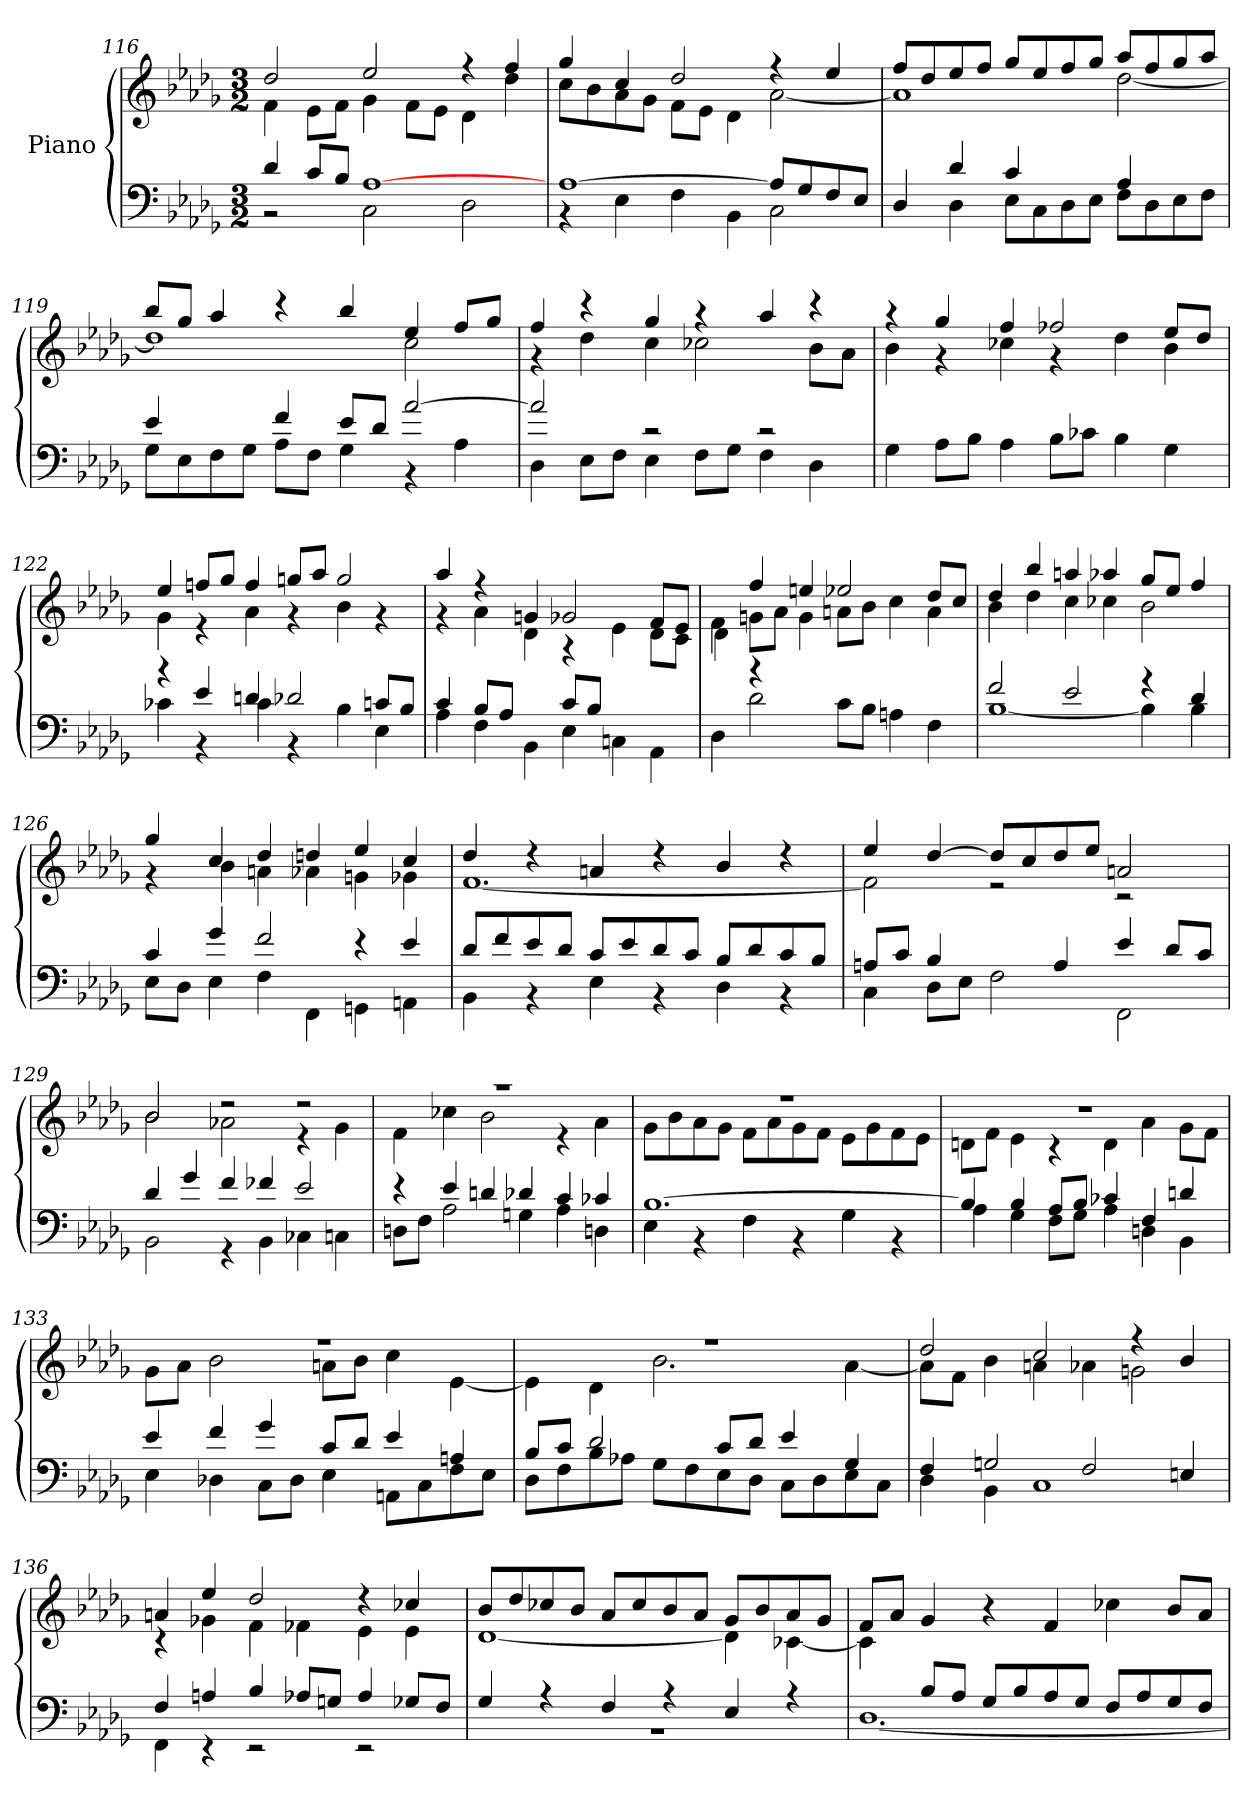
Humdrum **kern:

**kern	**kern
*part1	*part1
*staff2	*staff1
*I"Piano	*
*clefF4	*clefG2
*k[b-e-a-d-g-]	*k[b-e-a-d-g-]
*D-:	*D-:
*M3/2	*M3/2
=116	=116
*^	*^
4d-/	2r	2dd-/	4f\
8c/L	.	.	8e-\L
8B-/J	.	.	8f\J
[1A-/	2C\	2ee-/	4g-\
.	.	.	8fL
.	.	.	8e-J
.	2D-\	4r	4d-\
.	.	4ff/	4dd-\
=117	=117	=117	=117
[1A-/	4r	4gg-/	8cc\L
.	.	.	8b-\
.	4E-\	4cc/	8a-\
.	.	.	8g-\J
.	4F\	2dd-/	8fL
.	.	.	8e-J
.	4BB-\	.	4d-\
8A-L]	2C\	4r	[2a-\
8G-	.	.	.
8F	.	4ee-/	.
8E-J	.	.	.
!!LO:LB:g=z	!!
=118	=118	=118	=118
4D-/	4ryy	8ffL	1a-\]
.	.	8dd-	.
4d-/	4D-\	8ee-	.
.	.	8ffJ	.
4c/	8E-L	8gg-/L	.
.	8C	8ee-/	.
4ryy	8D-	8ff/	.
.	8E-J	8gg-/J	.
4A-/	8F\L	8aa-L	[2dd-\
.	8D-\	8ff	.
4ryy	8E-\	8gg-	.
.	8F\J	8aa-J	.
=119	=119	=119	=119
4e-/	8G-L	8bb-/L	1dd-\]
.	8E-	8gg-/J	.
4ryy	8F	4aa-/	.
.	8G-J	.	.
4f/	8A-L	4r	.
.	8FJ	.	.
8e-/L	4G-\	4bb-/	.
8d-/J	.	.	.
[2a-/	4r	4ee-/	2cc\
.	4A-\	8ffL	.
.	.	8gg-J	.
=120	=120	=120	=120
2a-/]	4D-\	4ff/	4r
.	8E-L	4r	4dd-\
.	8FJ	.	.
2r	4E-\	4gg-/	4cc\
.	8F\L	4r	2cc-X\
.	8G-\J	.	.
2r	4F\	4aa-/	.
.	4D-\	4r	8b-\L
.	.	.	8a-\J
!!LO:LB:g=z	!!
=121	=121	=121	=121
!LO:N:vis=1	!	!	!
1.ryy	4G-\	4r	4b-\
.	8A-\L	4gg-/	4r
.	8B-\J	.	.
.	4A-\	4ff/	4cc-X\
.	8B-\L	2ff-X/	4r
.	8c-X\J	.	.
.	4B-\	.	4dd-\
.	4G-\	8ee-/L	4b-\
.	.	8dd-/J	.
=122	=122	=122	=122
4r	4c-X\	4ee-/	4g-\
4e-/	4r	8ffnL	4r
.	.	8gg-J	.
4dn/	4c-\	4ff/	4a-\
2d-X/	4r	8ggn/L	4r
.	.	8aa-/J	.
.	4B-\	2gg/	4b-\
8cnL	4E-\	.	4r
8B-J	.	.	.
=123	=123	=123	=123
4c/	4A-\	4aa-/	4r
8B-/L	4F\	4r	4a-\
8A-/J	.	.	.
4ryy	4BB-\	4gn/	4d-\
8c/L	4E-\	2g-X/	4r
8B-/J	.	.	.
2ryy	4Cn\	.	4e-\
.	4AA-\	8f/L	8d-L
.	.	8e-\J	8cJ
!!LO:LB:g=z	!!
=124	=124	=124	=124
4ryy	4D-\	4f\	4d-\
4r	2d-\	4ff/	8gnL
.	.	.	8a-J
2ryy	.	4een/	4g\
.	8c\L	2ee-X/	8anL
.	8B-\J	.	8b-J
2ryy	4An\	.	4cc\
.	4F\	8dd-/L	4a\
.	.	8cc/J	.
=125	=125	=125	=125
2f/	[1B-\	4dd-/	4b-\
.	.	4bb-/	4dd-\
2e-/	.	4aan/	4cc\
.	.	4aa-X/	4cc-X\
4r	4B-\]	8gg-/L	2b-\
.	.	8ee-/J	.
4d-/	4B-\	4ff/	.
=126	=126	=126	=126
4c/	8E-\L	4gg-/	4r
.	8D-\J	.	.
4g-/	4E-\	4cc/	4b-\
2f/	4F\	4dd-/	4an\
.	4FF\	4ddn/	4a-X\
4r	4GGn\	4ee-/	4gn\
4e-/	4AAn\	4cc/	4g-X\
!!LO:LB:g=z	!!
=127	=127	=127	=127
8d-/L	4BB-\	4dd-/	[1.f\
8f/	.	.	.
8e-/	4r	4r	.
8d-/J	.	.	.
8cL	4E-\	4an/	.
8e-	.	.	.
8d-	4r	4r	.
8cJ	.	.	.
8B-/L	4D-\	4b-/	.
8d-/	.	.	.
8c/	4r	4r	.
8B-/J	.	.	.
=128	=128	=128	=128
8An/L	4C\	4ee-/	2f\]
8c/J	.	.	.
4B-/	8D-\L	[4dd-/	.
.	8E-\J	.	.
4ryy	2F\	8dd-L]	2r
.	.	8cc	.
4A/	.	8dd-	.
.	.	8ee-J	.
4e-/	2FF\	2an/	2r
8d-/L	.	.	.
8c/J	.	.	.
=129	=129	=129	=129
4d-/	2BB-\	2b-/	2b-\
4g-/	.	.	.
4f/	4r	2r	2a-X\
4f-X/	4BB-\	.	.
2e-/	4C-X\	2r	4r
.	4Cn\	.	4g-\
!!LO:LB:g=z	!!
=130	=130	=130	=130
!	!	!LO:N:vis=1	!
4r	8Dn\L	1.r	4f\
.	8F\J	.	.
4e-/	2A-\	.	4cc-X\
4dn/	.	.	2b-\
4d-X/	4Gn\	.	.
4c/	4A-\	.	4r
4c-X/	4Dn\	.	4a-\
=131	=131	=131	=131
!	!	!LO:N:vis=1	!
[1.B-/	4E-\	1.r	8g-\L
.	.	.	8b-\
.	4r	.	8a-\
.	.	.	8g-\J
.	4F\	.	8f\L
.	.	.	8a-\
.	4r	.	8g-\
.	.	.	8f\J
.	4G-\	.	8e-L
.	.	.	8g-
.	4r	.	8f
.	.	.	8e-J
=132	=132	=132	=132
!	!	!LO:N:vis=1	!
4B-/]	4A-\	1.r	8dnL
.	.	.	8fJ
4B-/	4G-\	.	4e-\
8A-/L	8F\L	.	4r
8B-/J	8G-\J	.	.
4c-X/	4A-\	.	4d\
4F/	4Dn\	.	4a-\
4dn/	4BB-\	.	8g-\L
.	.	.	8f\J
!!LO:LB:g=z	!!
=133	=133	=133	=133
!	!	!LO:N:vis=1	!
4e-/	4E-\	1.r	8g-\L
.	.	.	8a-\J
4f/	4D-X\	.	2b-\
4g-/	8CL	.	.
.	8D-J	.	.
8c/L	4E-\	.	8an\L
8d-/J	.	.	8b-\J
4e-/	8AAnL	.	4cc\
.	8C	.	.
4An/	8F	.	[4e-\
.	8E-J	.	.
=134	=134	=134	=134
!	!	!LO:N:vis=1	!
8B-L	8D-L	1.r	4e-\]
8cJ	8F	.	.
2d-/	8B-	.	4d-\
.	8A-XJ	.	.
.	8G-\L	.	2.b-\
.	8F\	.	.
8c/L	8E-\	.	.
8d-/J	8D-\J	.	.
4e-/	8CL	.	.
.	8D-	.	.
4G-/	8E-	.	[4a-\
.	8CJ	.	.
=135	=135	=135	=135
4F/	4D-\	2dd-/	8a-\L]
.	.	.	8f\J
2Gn/	4BB-\	.	4b-\
.	1C\	2cc/	4an\
2F/	.	.	4a-X\
.	.	4r	2gn\
4En/	.	4b-/	.
!!LO:LB:g=z	!!
=136	=136	=136	=136
4F/	4FF\	4an/	4r
4An/	4r	4ee-/	4g-X\
4B-/	2r	2dd-/	4f\
8A-X/L	.	.	4f-X\
8Gn/J	.	.	.
4A-/	2r	4r	4e-\
8G-X/L	.	4cc-X/	4e-\
8F/J	.	.	.
=137	=137	=137	=137
!	!LO:N:vis=1	!	!
4G-/	1.r	8b-/L	[1d-\
.	.	8dd-/	.
4r	.	8cc-X/	.
.	.	8b-/J	.
4F/	.	8a-/L	.
.	.	8cc-/	.
4r	.	8b-/	.
.	.	8a-/J	.
4E-/	.	8g-/L	4d-\]
.	.	8b-/	.
4r	.	8a-/	[4c-X\
.	.	8g-/J	.
=138	=138	=138	=138
4ryy	[1.D-\	8f/L	4c-\]
.	.	8a-/J	.
8B-/L	.	4g-/	4ryy
8A-/J	.	.	.
8G-/L	.	4r	2ryy
8B-/	.	.	.
8A-/	.	4f/	.
8G-/J	.	.	.
8F/L	.	4cc-X\	2ryy
8A-/	.	.	.
8G-/	.	8b-/L	.
8F/J	.	8a-/J	.
*v	*v	*	*
*	*v	*v
=	=
*-	*-
